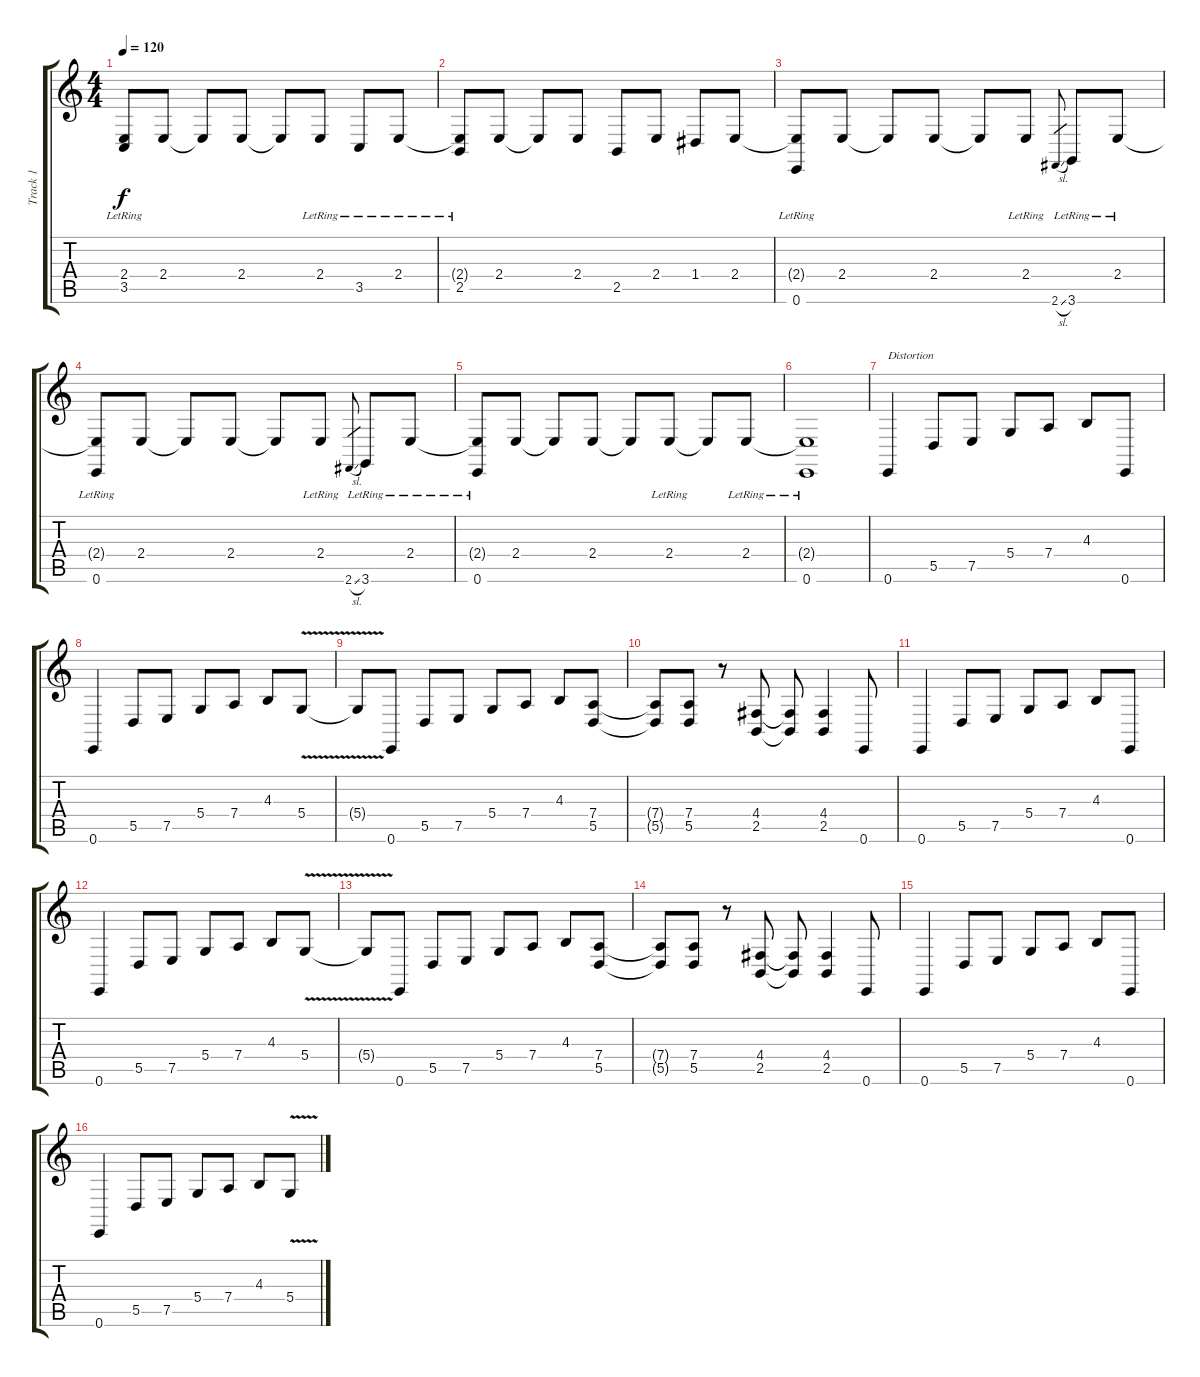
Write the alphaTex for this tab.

\track ("Track 1" "Track 1") {instrument acousticgrandpiano}
\staff {score tabs}
\tuning (E4 B3 G3 D3 A2 E2) {hide}
\ts (4 4)
\tempo 120
\clef g2
\ks c
(2.4{t} 3.5{lr}).8{dy f} 2.4.8 2.4{t}.8 2.4.8 2.4{t}.8 2.4{lr}.8 3.5{lr}.8 2.4{lr}.8 |
(2.4{t} 2.5{lr}).8 2.4.8 2.4{t}.8 2.4.8 2.5.8 2.4.8 1.4.8 2.4.8 |
(2.4{t} 0.6{lr}).8 2.4.8 2.4{t}.8 2.4.8 2.4{t}.8 2.4{lr}.8 2.6{sl}.8{gr} 3.6{lr}.8 2.4{lr}.8 |
(2.4{t} 0.6{lr}).8 2.4.8 2.4{t}.8 2.4.8 2.4{t}.8 2.4{lr}.8 2.6{sl}.8{gr} 3.6{lr}.8 2.4{lr}.8 |
(2.4{t} 0.6{lr}).8 2.4.8 2.4{t}.8 2.4.8 2.4{t}.8 2.4{lr}.8 2.4{t}.8 2.4{lr}.8 |
(2.4{t} 0.6{lr}).1 |
0.6.4{txt "Distortion" volume 15 instrument overdrivenguitar} 5.5.8 7.5.8 5.4.8 7.4.8 4.3.8 0.6.8 |
0.6.4 5.5.8 7.5.8 5.4.8 7.4.8 4.3.8 5.4{v}.8 |
5.4{t}.8 0.6.8 5.5.8 7.5.8 5.4.8 7.4.8 4.3.8 (7.4 5.5).8 |
(7.4{t} 5.5{t}).8 (7.4 5.5).8 r.8 (4.4 2.5).8 (4.4{t} 2.5{t}).8 (4.4 2.5).4 0.6.8 |
0.6.4 5.5.8 7.5.8 5.4.8 7.4.8 4.3.8 0.6.8 |
0.6.4 5.5.8 7.5.8 5.4.8 7.4.8 4.3.8 5.4{v}.8 |
5.4{t}.8 0.6.8 5.5.8 7.5.8 5.4.8 7.4.8 4.3.8 (7.4 5.5).8 |
(7.4{t} 5.5{t}).8 (7.4 5.5).8 r.8 (4.4 2.5).8 (4.4{t} 2.5{t}).8 (4.4 2.5).4 0.6.8 |
0.6.4 5.5.8 7.5.8 5.4.8 7.4.8 4.3.8 0.6.8 |
0.6.4 5.5.8 7.5.8 5.4.8 7.4.8 4.3.8 5.4{v}.8
